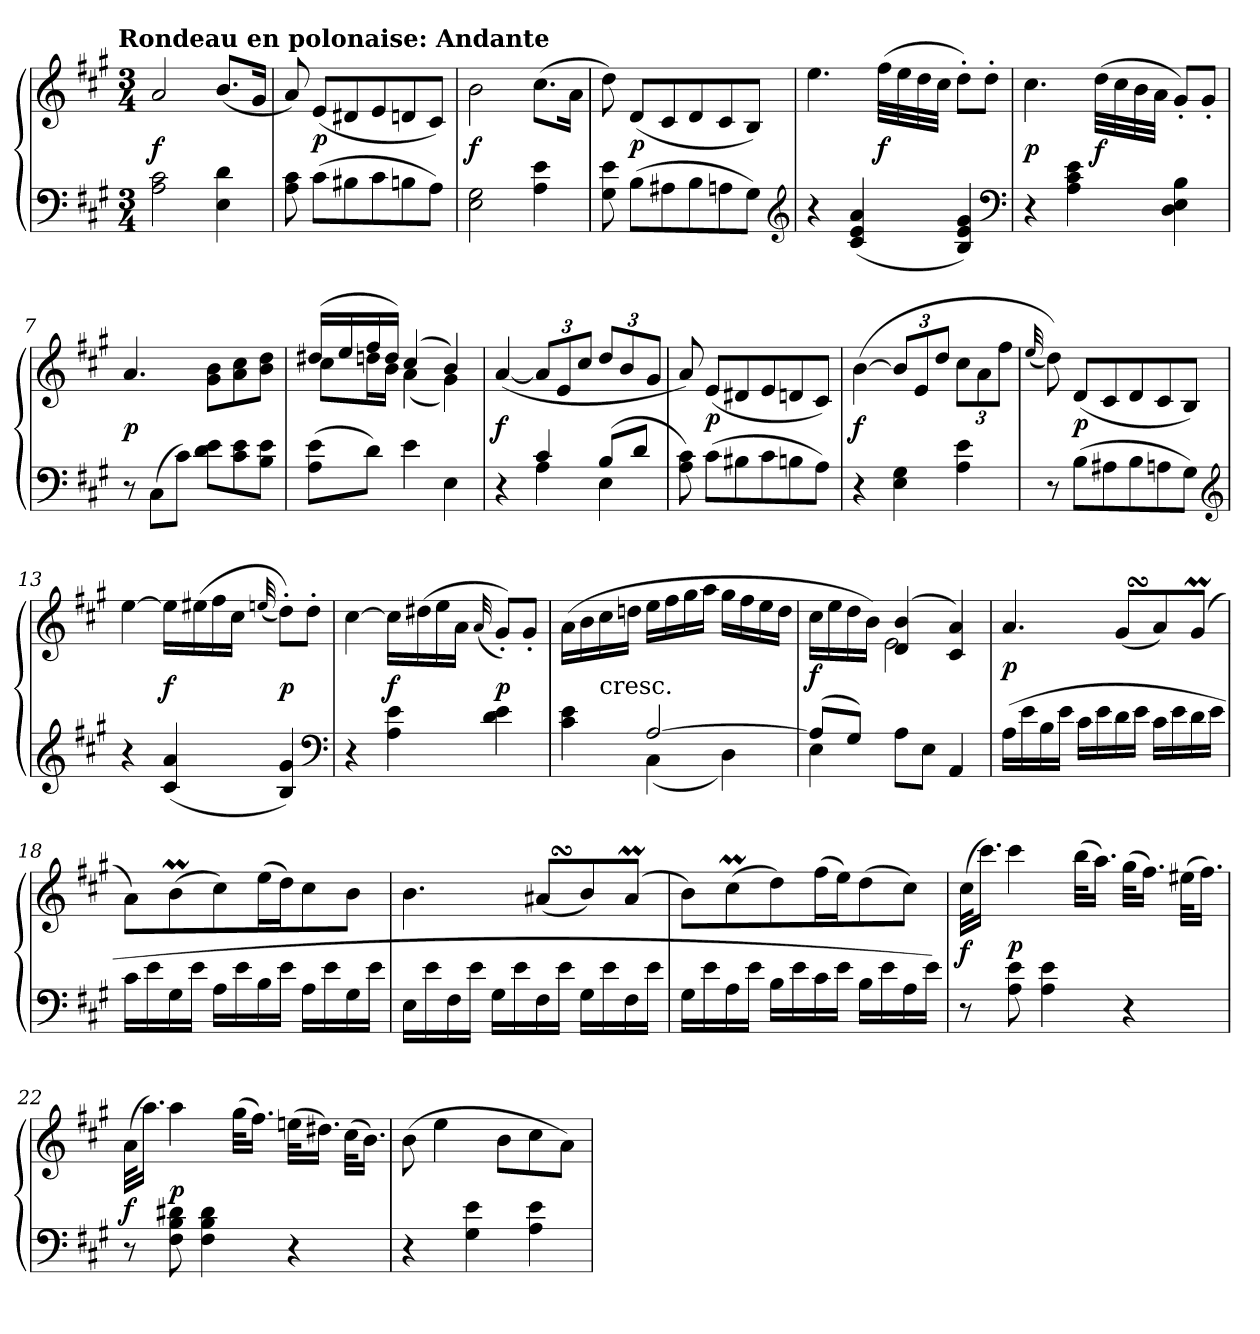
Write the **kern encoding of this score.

**kern	**kern	**dynam
*part1	*part1	*part1
*staff2	*staff1	*staff1/2
*clefF4	*clefG2	*
*k[f#c#g#]	*k[f#c#g#]	*
*A:	*A:	*
!!LO:TX:omd:t=Rondeau en polonaise&colon; Andante
*M3/4	*M3/4	*
*MM104	*MM104	*
=1	=1	=1
2A 2c#	2a	f
4E 4d	(8.bL	.
.	16g#Jk	.
=2	=2	=2
8A 8c#	8a)	.
(8c#L	(8eL	p
8B#X	8d#X	.
8c#	8e	.
8Bn	8dn	.
8AJ)	8c#J)	.
=3	=3	=3
2E 2G#	2b	f
4A 4e	(8.cc#L	.
.	16aJk	.
=4	=4	=4
8G# 8e	8dd)	.
(8BL	(8dL	p
8A#X	8c#	.
8B	8d	.
8An	8c#	.
8G#J)	8BJ)	.
*clefG2	*	*
=5	=5	=5
4r	4.ee	.
(4c# 4e 4a	.	.
.	(32ff#LLL	f
.	32ee	.
.	32dd	.
.	32cc#JJJ	.
4B 4e 4g#)	8dd'L)	.
.	8dd'J	.
*clefF4	*	*
=6	=6	=6
4r	4.cc#	p
4A 4c# 4e	.	.
.	(32ddLLL	f
.	32cc#	.
.	32b	.
.	32aJJJ	.
4D 4E 4B	8g#'L)	.
.	8g#'J	.
=7	=7	=7
8r	4.a	p
(8C#L	.	.
8c#J)	.	.
8d 8eL	8g# 8bL	.
8c# 8e	8a 8cc#	.
8B 8eJ	8b 8ddJ	.
=8	=8	=8
*	*^	*
(8A 8eL	(16dd#XLL	8cc#L	.
.	16ee	.	.
8dJ)	16ff#	16ddnL	.
.	16ddJJ)	16bJJ	.
4e	(4cc#	(4a	.
4E	4b)	4g#)	.
*	*v	*v	*
=9	=9	=9
*^	*	*
4ryy	4r	(<[4a	f
4c#	4A	12aL]	.
.	.	12e	.
.	.	12cc#J	.
(8BL	4E	12dd/L	.
.	.	12b/	.
8dJ	.	.	.
.	.	12g#/J	.
*v	*v	*	*
=10	=10	=10
8A 8c#)	8a)	.
(8c#L	(8eL	p
8B#X	8d#X	.
8c#	8e	.
8Bn	8dn	.
8AJ)	8c#J)	.
=11	=11	=11
4r	([4b	f
4E 4G#	12bL]	.
.	12e	.
.	12ddJ	.
4A 4e	12cc#L	.
.	12a	.
.	12ff#J	.
=12	=12	=12
.	(32qqee	.
8r	8dd))	.
(8BL	(8dL	p
8A#X	8c#	.
8B	8d	.
8An	8c#	.
8G#J)	8BJ)	.
*clefG2	*	*
=13	=13	=13
4r	[4ee	.
(4c# 4a	16eeLL]	f
.	(16ee#X	.
.	16ff#	.
.	16cc#JJ	.
.	(32qqeen	.
4B 4g#)	8dd'L))	p
.	8dd'J	.
*clefF4	*	*
=14	=14	=14
4r	[4cc#	.
4A 4e	16cc#LL]	f
.	(16dd#X	.
.	16ee	.
.	16aJJ	.
.	(32qqa	.
4d 4e	8g#'L))	p
.	8g#'J	.
=15	=15	=15
*^	*	*
4ryy	4c# 4e	(16aLL	.
.	.	16b	.
!	!	!LO:TX:c:t=cresc.	!
.	.	16cc#	.
.	.	16ddnJJ	.
[2A	(4C#	16eeLL	.
.	.	16ff#	.
.	.	16gg#	.
.	.	16aaJJ	.
.	4D)	16gg#LL	.
.	.	16ff#	.
.	.	16ee	.
.	.	16ddJJ	.
=16	=16	=16	=16
*	*	*^	*
(8AL]	4E	16cc#LL	4ryy	f
.	.	16ee	.	.
8G#J)	.	16dd	.	.
.	.	16bJJ)	.	.
2ryy	8AL	(4d 4b	2e	.
.	8EJ	.	.	.
.	4AA	4c# 4a)	.	.
*v	*v	*	*	*
*	*v	*v	*
=17	=17	=17
(16ALL	4.a	p
16e	.	.
16B	.	.
16eJJ	.	.
16c#LL	.	.
16e	.	.
16d	(8g#SsSL	.
16eJJ	.	.
16c#LL	8a)	.
16e	.	.
16d	(8g#mJ	.
16eJJ	.	.
=18	=18	=18
16c#LL	8aL)	.
16e	.	.
16G#	(8bM	.
16eJJ	.	.
16ALL	8cc#)	.
16e	.	.
16B	(16eeL	.
16eJJ	16ddJ)	.
16ALL	8cc#	.
16e	.	.
16G#	8bJ	.
16eJJ	.	.
=19	=19	=19
16ELL	4.b	.
16e	.	.
16F#	.	.
16eJJ	.	.
16G#LL	.	.
16e	.	.
16F#	(8a#XSsSL	.
16eJJ	.	.
16G#LL	8b)	.
16e	.	.
16F#	(8a#mJ	.
16eJJ	.	.
=20	=20	=20
16G#LL	8bL)	.
16e	.	.
16A	(8cc#m	.
16eJJ	.	.
16BLL	8dd)	.
16e	.	.
16c#	(16ff#L	.
16eJJ	16eeJ)	.
16BLL	(8dd	.
16e	.	.
16A	8cc#J)	.
16eJJ)	.	.
=21	=21	=21
8r	(32cc#KLL	f
.	16.ccc#JJ)	.
8A 8e	4ccc#	p
4A 4e	.	.
.	(32bbKLL	.
.	16.aaJJ)	.
4r	(32gg#KLL	.
.	16.ff#JJ)	.
.	(32ee#XKLL	.
.	16.ff#JJ)	.
=22	=22	=22
8r	(32aKLL	f
.	16.aaJJ)	.
8F# 8B 8d#X	4aa	p
4F# 4B 4d#	.	.
.	(32gg#KLL	.
.	16.ff#JJ)	.
4r	(32eenKLL	.
.	16.dd#XJJ)	.
.	(32cc#KLL	.
.	16.bJJ)	.
=23	=23	=23
4r	(8b	.
.	4ee	.
4G# 4e	.	.
.	8bL	.
4A 4e	8cc#	.
.	8aJ)	.
=	=	=
*-	*-	*-
